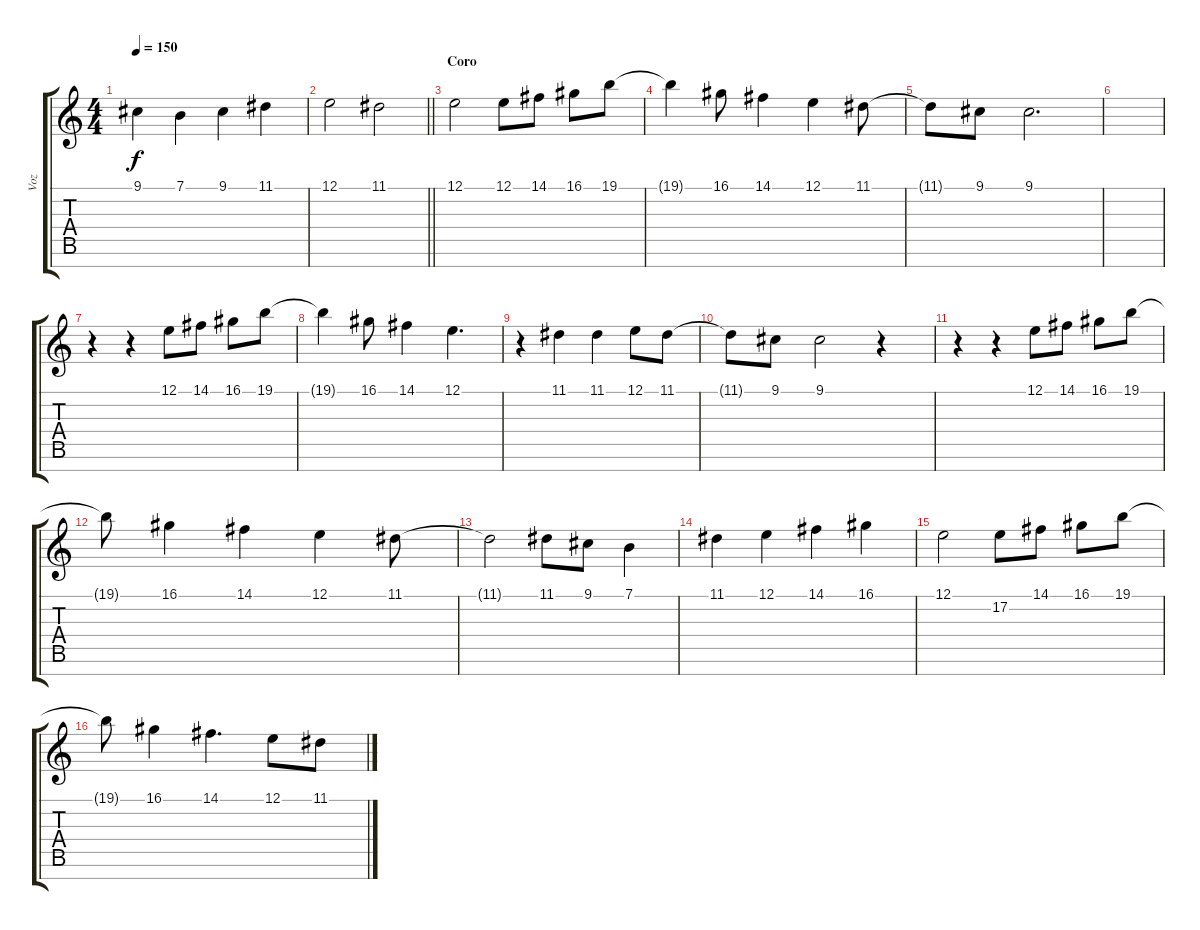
\track ("Voz" "Voz") {instrument lead1square}
\staff {score tabs}
\tuning (E4 B3 G3 D3 A2 E2 B1) {hide}
\ts (4 4)
\tempo 150
\clef g2
\ks c
9.1.4{dy f} 7.1.4 9.1.4 11.1.4 |
\barLineRight lightlight
12.1.2 11.1.2 |
\section ("" "Coro")
12.1.2 12.1.8 14.1.8 16.1.8 19.1.8 |
19.1{t}.4 16.1.8 14.1.4 12.1.4 11.1.8 |
11.1{t}.8 9.1.8 9.1.2{d} |
|
r.4 r.4 12.1.8 14.1.8 16.1.8 19.1.8 |
19.1{t}.4 16.1.8 14.1.4 12.1.4{d} |
r.4 11.1.4 11.1.4 12.1.8 11.1.8 |
11.1{t}.8 9.1.8 9.1.2 r.4 |
r.4 r.4 12.1.8 14.1.8 16.1.8 19.1.8 |
19.1{t}.8 16.1.4 14.1.4 12.1.4 11.1.8 |
11.1{t}.2 11.1.8 9.1.8 7.1.4 |
11.1.4 12.1.4 14.1.4 16.1.4 |
12.1.2 17.2.8 14.1.8 16.1.8 19.1.8 |
19.1{t}.8 16.1.4 14.1.4{d} 12.1.8 11.1.8
